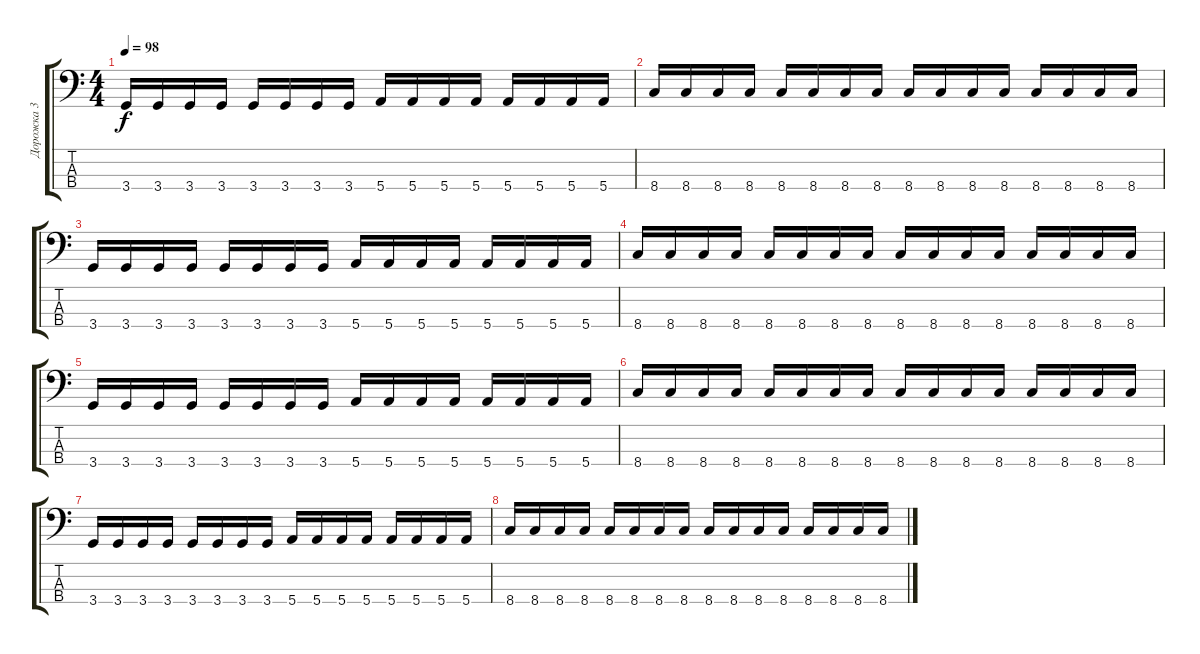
\track ("Дорожка 3" "Дорожка 3") {instrument electricbasspick}
\staff {score tabs}
\tuning (G2 D2 A1 E1) {hide}
\ts (4 4)
\tempo 98
\clef f4
\ks c
3.4.16{dy f instrument electricbasspick} 3.4.16 3.4.16 3.4.16 3.4.16 3.4.16 3.4.16 3.4.16 5.4.16 5.4.16 5.4.16 5.4.16 5.4.16 5.4.16 5.4.16 5.4.16 |
8.4.16 8.4.16 8.4.16 8.4.16 8.4.16 8.4.16 8.4.16 8.4.16 8.4.16 8.4.16 8.4.16 8.4.16 8.4.16 8.4.16 8.4.16 8.4.16 |
3.4.16 3.4.16 3.4.16 3.4.16 3.4.16 3.4.16 3.4.16 3.4.16 5.4.16 5.4.16 5.4.16 5.4.16 5.4.16 5.4.16 5.4.16 5.4.16 |
8.4.16 8.4.16 8.4.16 8.4.16 8.4.16 8.4.16 8.4.16 8.4.16 8.4.16 8.4.16 8.4.16 8.4.16 8.4.16 8.4.16 8.4.16 8.4.16 |
3.4.16 3.4.16 3.4.16 3.4.16 3.4.16 3.4.16 3.4.16 3.4.16 5.4.16 5.4.16 5.4.16 5.4.16 5.4.16 5.4.16 5.4.16 5.4.16 |
8.4.16 8.4.16 8.4.16 8.4.16 8.4.16 8.4.16 8.4.16 8.4.16 8.4.16 8.4.16 8.4.16 8.4.16 8.4.16 8.4.16 8.4.16 8.4.16 |
3.4.16 3.4.16 3.4.16 3.4.16 3.4.16 3.4.16 3.4.16 3.4.16 5.4.16 5.4.16 5.4.16 5.4.16 5.4.16 5.4.16 5.4.16 5.4.16 |
8.4.16 8.4.16 8.4.16 8.4.16 8.4.16 8.4.16 8.4.16 8.4.16 8.4.16 8.4.16 8.4.16 8.4.16 8.4.16 8.4.16 8.4.16 8.4.16
